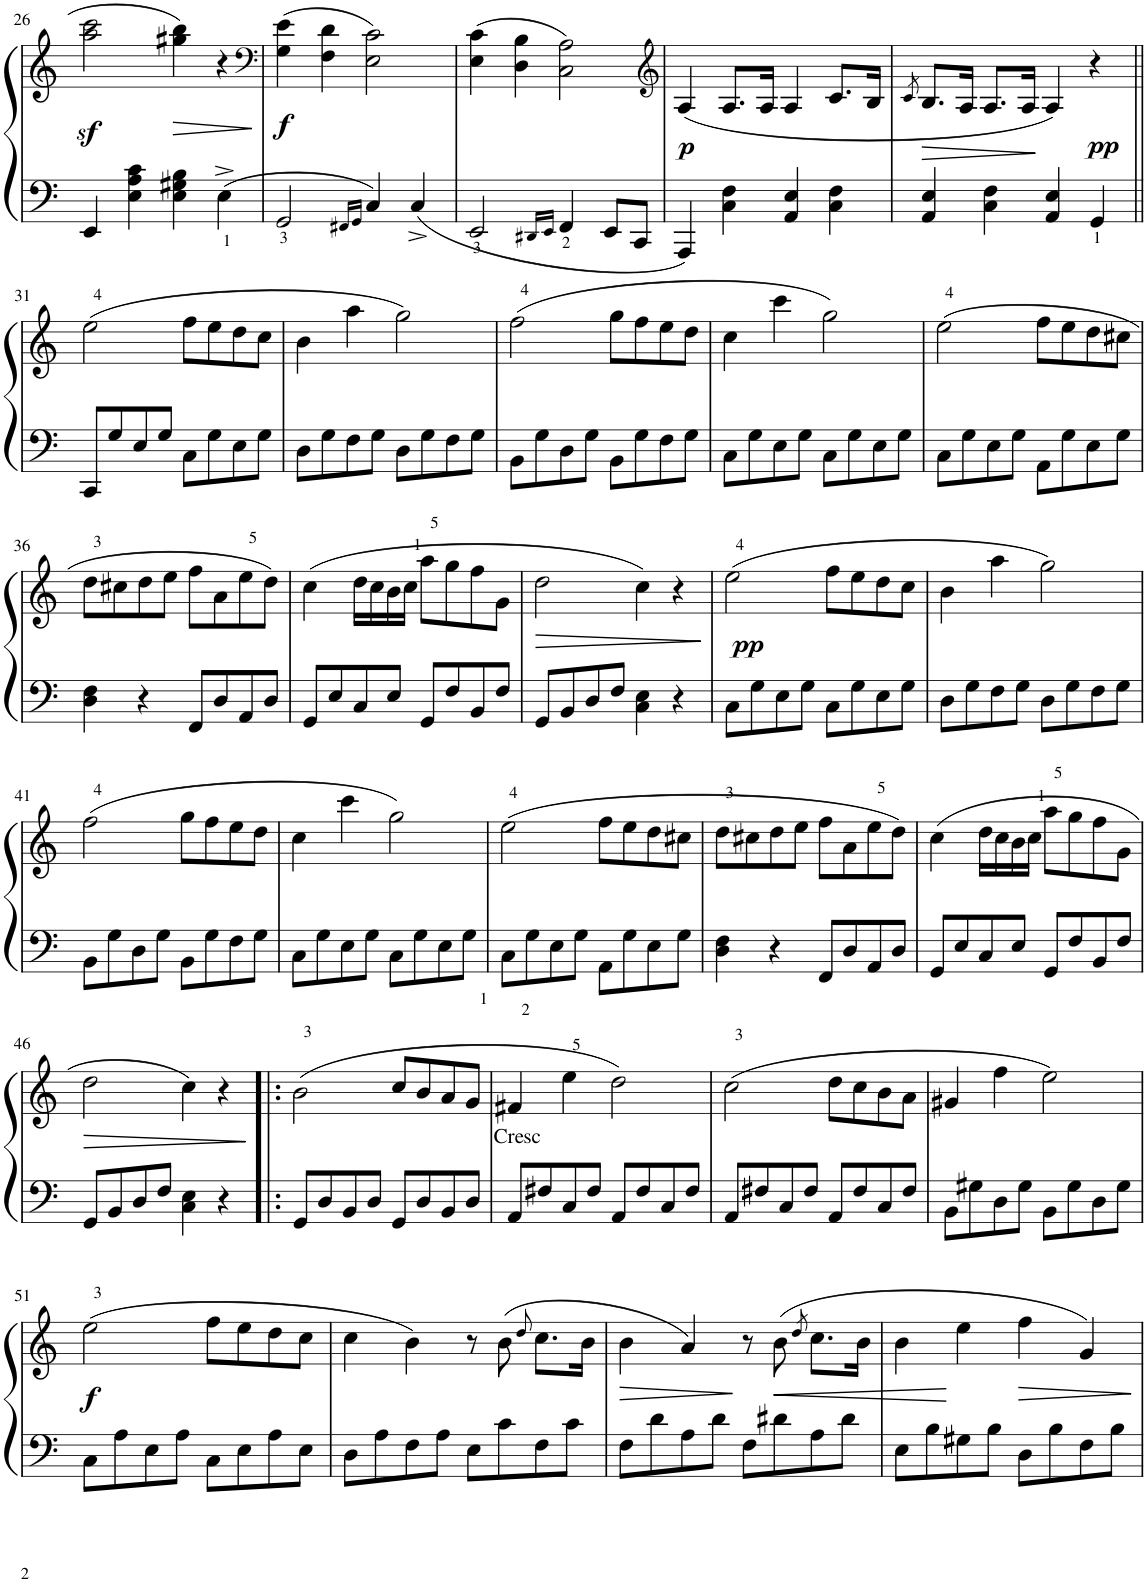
**kern	**kern	**dynam
*part1	*part1	*part1
*staff2	*staff1	*staff1/2
*I"Piano	*	*
*I'Pno.	*	*
!!LO:PB:g=z
*clefF4	*clefG2	*
*k[]	*k[]	*
*M4/4	*M4/4	*
*met(c)	*met(c)	*
=26	=26	=26
4EE/	2aa\z< 2ccc\z<	.
4E\ 4A\ 4c\	.	.
!	!	!LO:HP:b
4E\ 4G#X\ 4B\	4gg#X\ 4bb\	>
4E^\	4r	.
.	.	]
=27	=27	=27
*	*clefF4	*
!	!	!LO:DY:b
2GG/	(4G\ 4e\	f
.	4F\ 4d\	.
16qFF#X/LL	.	.
16qGG/JJ	.	.
4C/	2E\ 2c\)	.
4C^/	.	.
=28	=28	=28
2EE/	(4E\ 4c\	.
.	4D\ 4B\	.
16qDD#X/LL	.	.
16qEE/JJ	.	.
4FF/	2C\ 2A\)	.
8EE/L	.	.
8CC/J	.	.
=29	=29	=29
*	*clefG2	*
!	!	!LO:DY:b
4AAA/	(4A/	p
4C\ 4F\	8.A/L	.
.	16A/Jk	.
4AA/ 4E/	4A/	.
4C\ 4F\	8.c/L	.
.	16B/Jk	.
=30	=30	=30
.	8qc/	.
4AA/ 4E/	8.B/L	.
.	16A/Jk	.
4C\ 4F\	8.A/L	.
.	16A/Jk	.
4AA/ 4E/	4A/)	.
!	!	!LO:DY:a=2
4GG/	4r	pp
!!LO:LB:g=z
=31||	=31||	=31||
8CC/L	(2ee\	.
8G/	.	.
8E/	.	.
8G/J	.	.
8C\L	8ff\L	.
8G\	8ee\	.
8E\	8dd\	.
8G\J	8cc\J	.
=32	=32	=32
8D\L	4b\	.
8G\	.	.
8F\	4aa\	.
8G\J	.	.
8D\L	2gg\)	.
8G\	.	.
8F\	.	.
8G\J	.	.
=33	=33	=33
8BB\L	(2ff\	.
8G\	.	.
8D\	.	.
8G\J	.	.
8BB\L	8gg\L	.
8G\	8ff\	.
8F\	8ee\	.
8G\J	8dd\J	.
=34	=34	=34
8C\L	4cc\	.
8G\	.	.
8E\	4ccc\	.
8G\J	.	.
8C\L	2gg\)	.
8G\	.	.
8E\	.	.
8G\J	.	.
=35	=35	=35
8C\L	(2ee\	.
8G\	.	.
8E\	.	.
8G\J	.	.
8AA\L	8ff\L	.
8G\	8ee\	.
8E\	8dd\	.
8G\J	8cc#X\J	.
!!LO:LB:g=z
=36	=36	=36
4D\ 4F\	8dd\L	.
.	8cc#X\	.
4r	8dd\	.
.	8ee\J	.
8FF/L	8ff\L	.
8D/	8a\	.
8AA/	8ee\	.
8D/J	8dd\J)	.
=37	=37	=37
8GG/L	(4cc\	.
8E/	.	.
8C/	16dd\LL	.
.	16cc\	.
8E/J	16b\	.
.	16cc\JJ	.
8GG/L	8aa\L	.
8F/	8gg\	.
8BB/	8ff\	.
8F/J	8g\J	.
=38	=38	=38
!	!	!LO:HP:b
8GG/L	2dd\	>
8BB/	.	.
8D/	.	.
8F/J	.	.
4C\ 4E\	4cc\)	.
4r	4r	.
.	.	]
=39	=39	=39
!	!	!LO:DY:a=2
8C\L	(2ee\	pp
8G\	.	.
8E\	.	.
8G\J	.	.
8C\L	8ff\L	.
8G\	8ee\	.
8E\	8dd\	.
8G\J	8cc\J	.
=40	=40	=40
8D\L	4b\	.
8G\	.	.
8F\	4aa\	.
8G\J	.	.
8D\L	2gg\)	.
8G\	.	.
8F\	.	.
8G\J	.	.
!!LO:LB:g=z
=41	=41	=41
8BB\L	(2ff\	.
8G\	.	.
8D\	.	.
8G\J	.	.
8BB\L	8gg\L	.
8G\	8ff\	.
8F\	8ee\	.
8G\J	8dd\J	.
=42	=42	=42
8C\L	4cc\	.
8G\	.	.
8E\	4ccc\	.
8G\J	.	.
8C\L	2gg\)	.
8G\	.	.
8E\	.	.
8G\J	.	.
=43	=43	=43
8C\L	(2ee\	.
8G\	.	.
8E\	.	.
8G\J	.	.
8AA\L	8ff\L	.
8G\	8ee\	.
8E\	8dd\	.
8G\J	8cc#X\J	.
=44	=44	=44
4D\ 4F\	8dd\L	.
.	8cc#X\	.
4r	8dd\	.
.	8ee\J	.
8FF/L	8ff\L	.
8D/	8a\	.
8AA/	8ee\	.
8D/J	8dd\J)	.
=45	=45	=45
8GG/L	(4cc\	.
8E/	.	.
8C/	16dd\LL	.
.	16cc\	.
8E/J	16b\	.
.	16cc\JJ	.
8GG/L	8aa\L	.
8F/	8gg\	.
8BB/	8ff\	.
8F/J	8g\J	.
!!LO:LB:g=z
=46	=46	=46
!	!	!LO:HP:b
8GG/L	2dd\	>
8BB/	.	.
8D/	.	.
8F/J	.	.
4C\ 4E\	4cc\)	.
4r	4r	.
.	.	]
=47!|:	=47!|:	=47!|:
8GG/L	(2b\	.
8D/	.	.
8BB/	.	.
8D/J	.	.
8GG/L	8cc/L	.
8D/	8b/	.
8BB/	8a/	.
8D/J	8g/J	.
=48	=48	=48
!	!LO:TX:b:t=Cresc	!
8AA/L	4f#X/	.
8F#X/	.	.
8C/	4ee\	.
8F#/J	.	.
8AA/L	2dd\)	.
8F#/	.	.
8C/	.	.
8F#/J	.	.
=49	=49	=49
8AA/L	(2cc\	.
8F#X/	.	.
8C/	.	.
8F#/J	.	.
8AA/L	8dd\L	.
8F#/	8cc\	.
8C/	8b\	.
8F#/J	8a\J	.
=50	=50	=50
8BB\L	4g#X/	.
8G#X\	.	.
8D\	4ff\	.
8G#\J	.	.
8BB\L	2ee\)	.
8G#\	.	.
8D\	.	.
8G#\J	.	.
!!LO:LB:g=z
=51	=51	=51
!	!	!LO:DY:b
8C\L	(2ee\	f
8A\	.	.
8E\	.	.
8A\J	.	.
8C\L	8ff\L	.
8E\	8ee\	.
8A\	8dd\	.
8E\J	8cc\J	.
=52	=52	=52
8D\L	4cc\	.
8A\	.	.
8F\	4b\)	.
8A\J	.	.
8E\L	8r	.
8c\	(8b\	.
.	8qdd/	.
8F\	8.cc\L	.
8c\J	.	.
.	16b\Jk	.
=53	=53	=53
!	!	!LO:HP:b
8F\L	4b\	>
8d\	.	.
8A\	4a/)	.
8d\J	.	.
8F\L	8r	]
!	!	!LO:HP:b
8d#X\	(8b\	<
.	8qdd/	.
8A\	8.cc\L	.
8d#\J	.	.
.	16b\Jk	.
=54	=54	=54
8E\L	4b\	.
8B\	.	.
8G#X\	4ee\	[
8B\J	.	.
!	!	!LO:HP:b
8D\L	4ff\	>
8B\	.	.
8F\	4g/)	.
8B\J	.	.
.	.	]
=	=	=
*-	*-	*-
